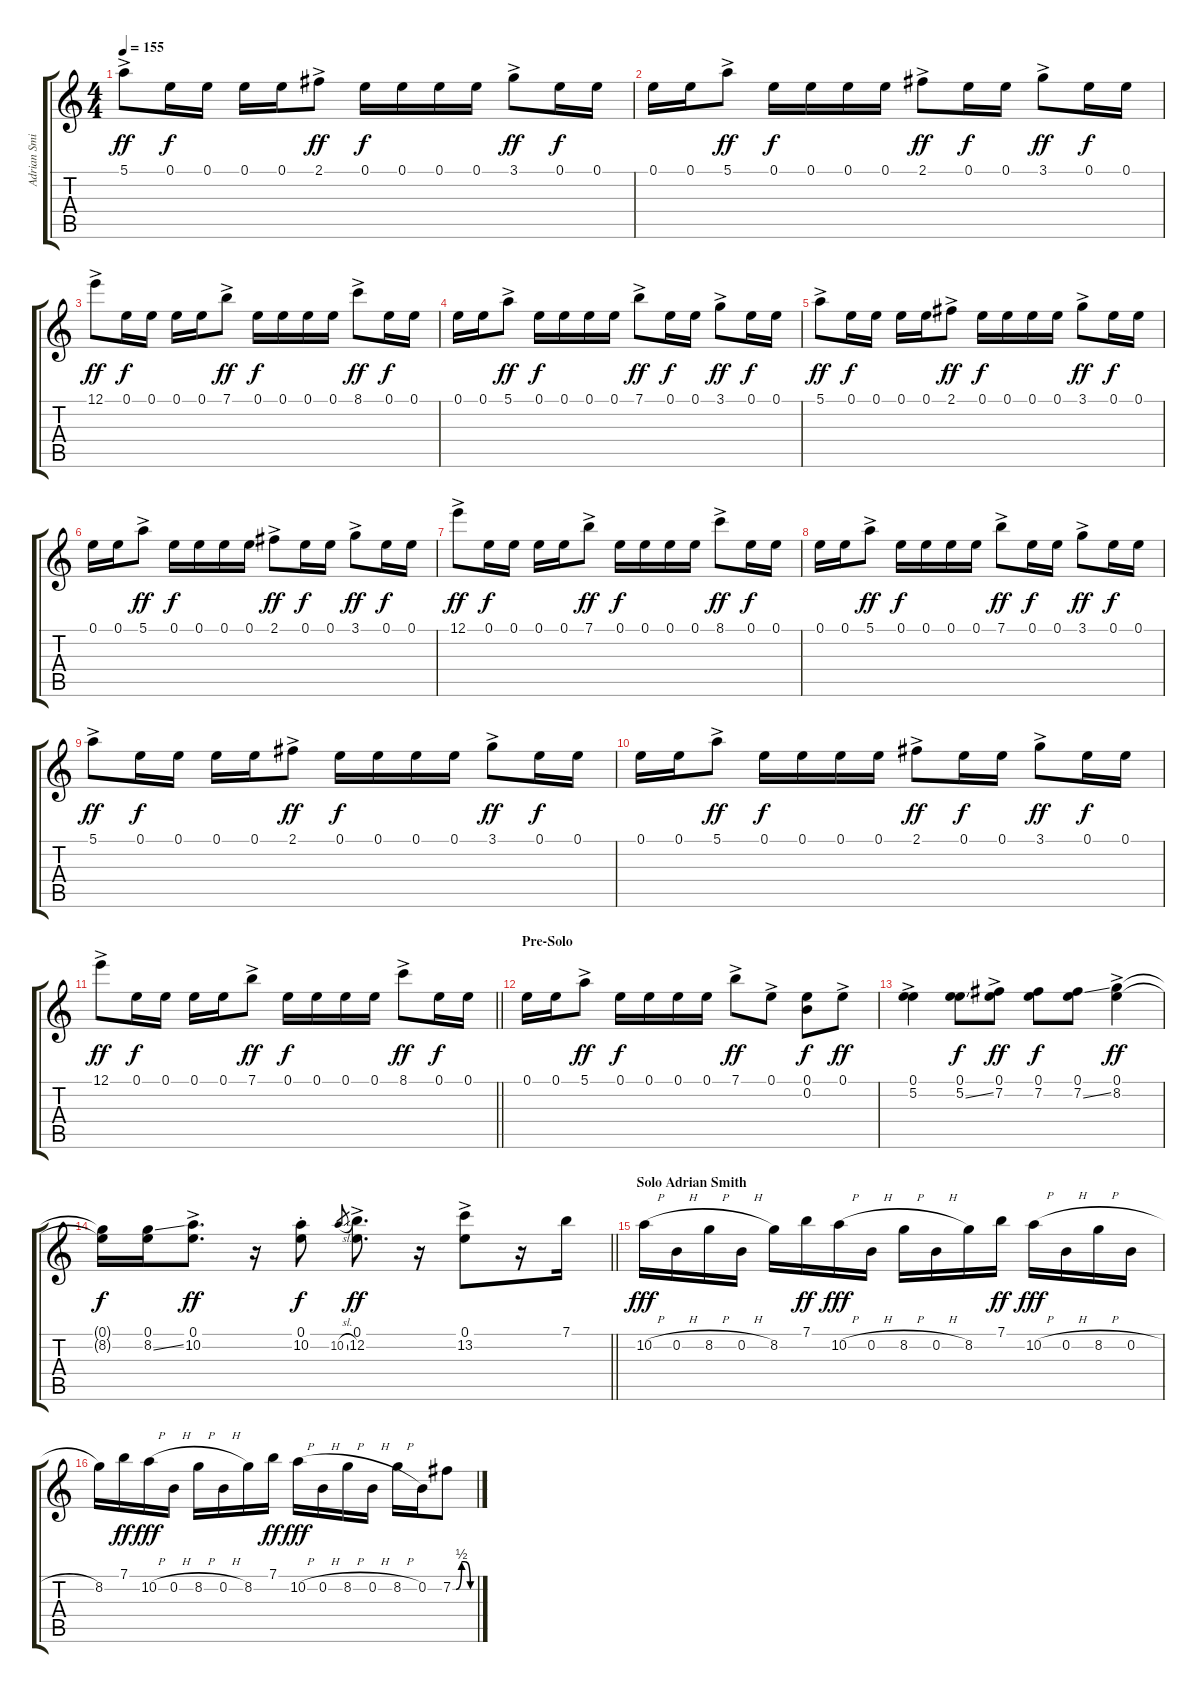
\track ("Adrian Smith" "Adrian Smi") {instrument distortionguitar}
\staff {score tabs}
\tuning (E4 B3 G3 D3 A2 E2) {hide}
\ts (4 4)
\tempo 155
\clef g2
\ks c
5.1{ac}.8{dy ff} 0.1.16{dy f} 0.1.16 0.1.16 0.1.16 2.1{ac}.8{dy ff} 0.1.16{dy f} 0.1.16 0.1.16 0.1.16 3.1{ac}.8{dy ff} 0.1.16{dy f} 0.1.16 |
0.1.16 0.1.16 5.1{ac}.8{dy ff} 0.1.16{dy f} 0.1.16 0.1.16 0.1.16 2.1{ac}.8{dy ff} 0.1.16{dy f} 0.1.16 3.1{ac}.8{dy ff} 0.1.16{dy f} 0.1.16 |
12.1{ac}.8{dy ff} 0.1.16{dy f} 0.1.16 0.1.16 0.1.16 7.1{ac}.8{dy ff} 0.1.16{dy f} 0.1.16 0.1.16 0.1.16 8.1{ac}.8{dy ff} 0.1.16{dy f} 0.1.16 |
0.1.16 0.1.16 5.1{ac}.8{dy ff} 0.1.16{dy f} 0.1.16 0.1.16 0.1.16 7.1{ac}.8{dy ff} 0.1.16{dy f} 0.1.16 3.1{ac}.8{dy ff} 0.1.16{dy f} 0.1.16 |
5.1{ac}.8{dy ff} 0.1.16{dy f} 0.1.16 0.1.16 0.1.16 2.1{ac}.8{dy ff} 0.1.16{dy f} 0.1.16 0.1.16 0.1.16 3.1{ac}.8{dy ff} 0.1.16{dy f} 0.1.16 |
0.1.16 0.1.16 5.1{ac}.8{dy ff} 0.1.16{dy f} 0.1.16 0.1.16 0.1.16 2.1{ac}.8{dy ff} 0.1.16{dy f} 0.1.16 3.1{ac}.8{dy ff} 0.1.16{dy f} 0.1.16 |
12.1{ac}.8{dy ff} 0.1.16{dy f} 0.1.16 0.1.16 0.1.16 7.1{ac}.8{dy ff} 0.1.16{dy f} 0.1.16 0.1.16 0.1.16 8.1{ac}.8{dy ff} 0.1.16{dy f} 0.1.16 |
0.1.16 0.1.16 5.1{ac}.8{dy ff} 0.1.16{dy f} 0.1.16 0.1.16 0.1.16 7.1{ac}.8{dy ff} 0.1.16{dy f} 0.1.16 3.1{ac}.8{dy ff} 0.1.16{dy f} 0.1.16 |
5.1{ac}.8{dy ff} 0.1.16{dy f} 0.1.16 0.1.16 0.1.16 2.1{ac}.8{dy ff} 0.1.16{dy f} 0.1.16 0.1.16 0.1.16 3.1{ac}.8{dy ff} 0.1.16{dy f} 0.1.16 |
0.1.16 0.1.16 5.1{ac}.8{dy ff} 0.1.16{dy f} 0.1.16 0.1.16 0.1.16 2.1{ac}.8{dy ff} 0.1.16{dy f} 0.1.16 3.1{ac}.8{dy ff} 0.1.16{dy f} 0.1.16 |
\barLineRight lightlight
12.1{ac}.8{dy ff} 0.1.16{dy f} 0.1.16 0.1.16 0.1.16 7.1{ac}.8{dy ff} 0.1.16{dy f} 0.1.16 0.1.16 0.1.16 8.1{ac}.8{dy ff} 0.1.16{dy f} 0.1.16 |
\section ("" "Pre-Solo")
0.1.16 0.1.16 5.1{ac}.8{dy ff} 0.1.16{dy f} 0.1.16 0.1.16 0.1.16 7.1{ac}.8{dy ff} 0.1{ac}.8 (0.1 0.2).8{dy f} 0.1{ac}.8{dy ff} |
(0.1 5.2{ac}).4 (0.1 5.2{ss}).8{dy f} (0.1 7.2{ac}).8{dy ff} (0.1 7.2).8{dy f} (0.1 7.2{ss}).8 (0.1 8.2{ac}).4{dy ff} |
\barLineRight lightlight
(0.1{t} 8.2{t}).16{dy f} (0.1 8.2{ss}).16 (0.1 10.2{ac}).8{d dy ff} r.16 (0.1{st} 10.2{st}).8{dy f} 10.2{sl}.8{gr beam merge} (0.1 12.2{ac}).8{d dy ff} r.16 (0.1 13.2{ac}).8 r.16 7.1.16 |
\section ("" "Solo Adrian Smith")
10.2{h}.16{dy fff} 0.2{h}.16 8.2{h}.16 0.2{h}.16 8.2.16 7.1.16{dy ff} 10.2{h}.16{dy fff} 0.2{h}.16 8.2{h}.16 0.2{h}.16 8.2.16 7.1.16{dy ff} 10.2{h}.16{dy fff} 0.2{h}.16 8.2{h}.16 0.2{h}.16 |
8.2.16 7.1.16{dy ff} 10.2{h}.16{dy fff} 0.2{h}.16 8.2{h}.16 0.2{h}.16 8.2.16 7.1.16{dy ff} 10.2{h}.16{dy fff} 0.2{h}.16 8.2{h}.16 0.2{h}.16 8.2{h}.16 0.2.16 7.2{be (custom 0 0 9 0 25 2 35 2 50 0 60 0)}.8
